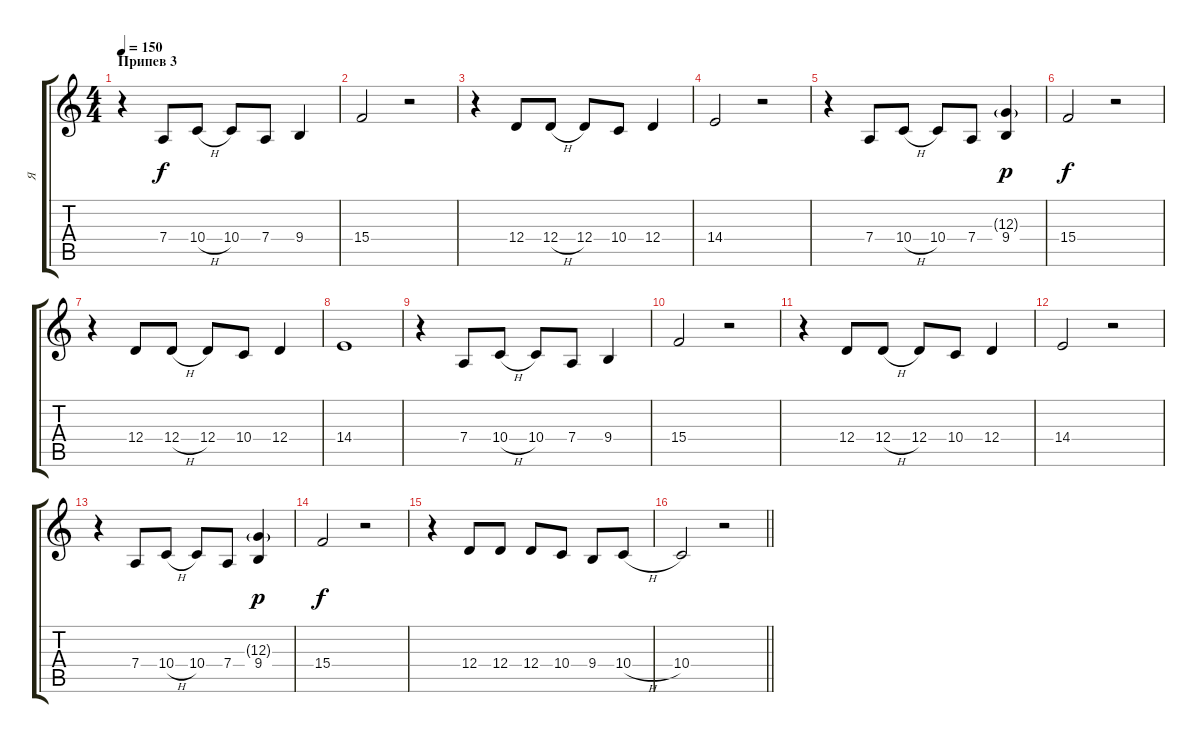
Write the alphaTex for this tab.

\track ("Я" "Я") {instrument violin}
\staff {score tabs}
\tuning (E4 B3 G3 D3 A2 E2) {hide}
\ts (4 4)
\section ("" "Припев 3")
\tempo 150
\clef g2
\ks c
r.4{dy f} 7.4.8 10.4{h}.8 10.4.8 7.4.8 9.4.4 |
15.4.2 r.2 |
r.4 12.4.8 12.4{h}.8 12.4.8 10.4.8 12.4.4 |
14.4.2 r.2 |
r.4 7.4.8 10.4{h}.8 10.4.8 7.4.8 (12.3{g} 9.4).4{dy p beam Up} |
15.4.2{dy f} r.2 |
r.4 12.4.8 12.4{h}.8 12.4.8 10.4.8 12.4.4 |
14.4.1 |
r.4 7.4.8 10.4{h}.8 10.4.8 7.4.8 9.4.4 |
15.4.2 r.2 |
r.4 12.4.8 12.4{h}.8 12.4.8 10.4.8 12.4.4 |
14.4.2 r.2 |
r.4 7.4.8 10.4{h}.8 10.4.8 7.4.8 (12.3{g} 9.4).4{dy p beam Up} |
15.4.2{dy f} r.2 |
r.4 12.4.8 12.4.8 12.4.8 10.4.8 9.4.8 10.4{h}.8 |
\barLineRight lightlight
10.4.2 r.2
